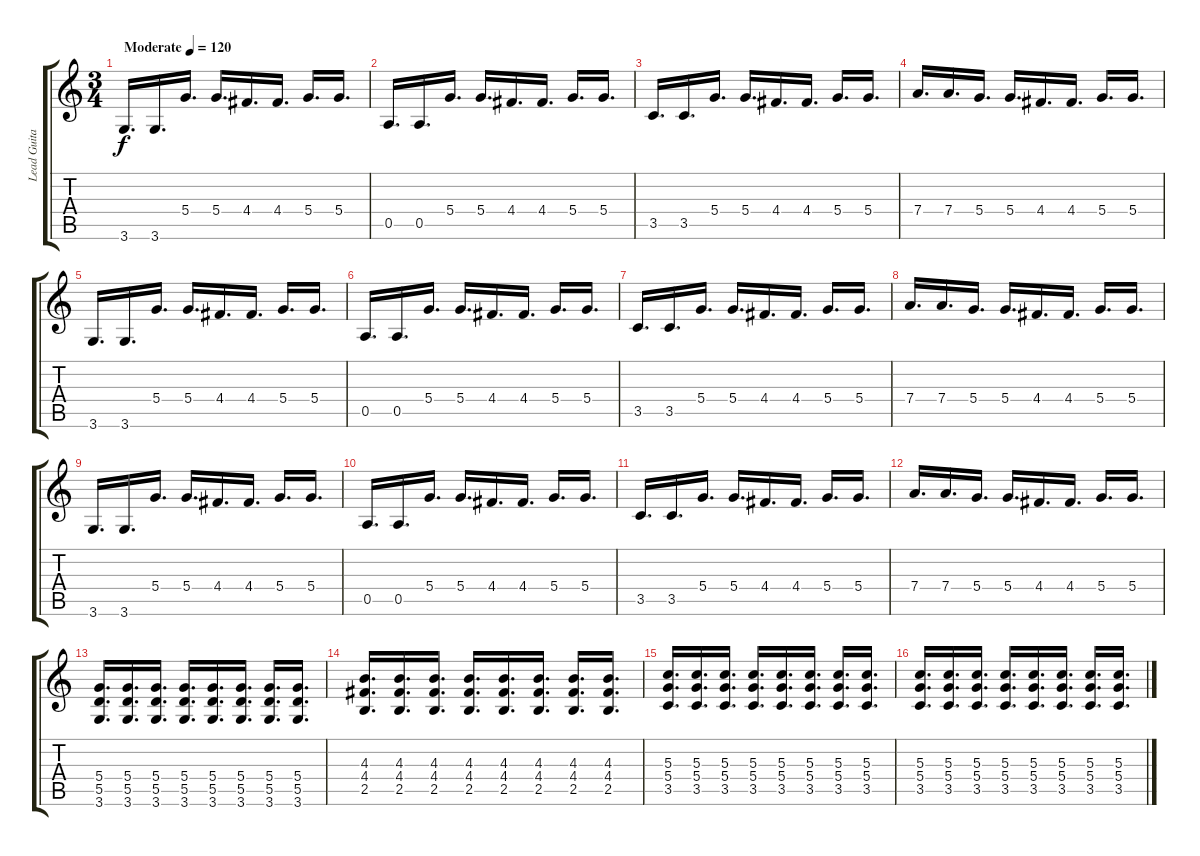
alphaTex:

\track ("Lead Guitar" "Lead Guita") {instrument distortionguitar}
\staff {score tabs}
\tuning (E4 B3 G3 D3 A2 E2) {hide}
\ts (3 4)
\tempo (120 "Moderate")
\clef g2
\ks c
3.6.16{d dy f instrument distortionguitar} 3.6.16{d} 5.4.16{d} 5.4.16{d} 4.4.16{d} 4.4.16{d} 5.4.16{d} 5.4.16{d} |
0.5.16{d} 0.5.16{d} 5.4.16{d} 5.4.16{d} 4.4.16{d} 4.4.16{d} 5.4.16{d} 5.4.16{d} |
3.5.16{d} 3.5.16{d} 5.4.16{d} 5.4.16{d} 4.4.16{d} 4.4.16{d} 5.4.16{d} 5.4.16{d} |
7.4.16{d} 7.4.16{d} 5.4.16{d} 5.4.16{d} 4.4.16{d} 4.4.16{d} 5.4.16{d} 5.4.16{d} |
3.6.16{d} 3.6.16{d} 5.4.16{d} 5.4.16{d} 4.4.16{d} 4.4.16{d} 5.4.16{d} 5.4.16{d} |
0.5.16{d} 0.5.16{d} 5.4.16{d} 5.4.16{d} 4.4.16{d} 4.4.16{d} 5.4.16{d} 5.4.16{d} |
3.5.16{d} 3.5.16{d} 5.4.16{d} 5.4.16{d} 4.4.16{d} 4.4.16{d} 5.4.16{d} 5.4.16{d} |
7.4.16{d} 7.4.16{d} 5.4.16{d} 5.4.16{d} 4.4.16{d} 4.4.16{d} 5.4.16{d} 5.4.16{d} |
3.6.16{d} 3.6.16{d} 5.4.16{d} 5.4.16{d} 4.4.16{d} 4.4.16{d} 5.4.16{d} 5.4.16{d} |
0.5.16{d} 0.5.16{d} 5.4.16{d} 5.4.16{d} 4.4.16{d} 4.4.16{d} 5.4.16{d} 5.4.16{d} |
3.5.16{d} 3.5.16{d} 5.4.16{d} 5.4.16{d} 4.4.16{d} 4.4.16{d} 5.4.16{d} 5.4.16{d} |
7.4.16{d} 7.4.16{d} 5.4.16{d} 5.4.16{d} 4.4.16{d} 4.4.16{d} 5.4.16{d} 5.4.16{d} |
(5.4 5.5 3.6).16{d} (5.4 5.5 3.6).16{d} (5.4 5.5 3.6).16{d} (5.4 5.5 3.6).16{d} (5.4 5.5 3.6).16{d} (5.4 5.5 3.6).16{d} (5.4 5.5 3.6).16{d} (5.4 5.5 3.6).16{d} |
(4.3 4.4 2.5).16{d} (4.3 4.4 2.5).16{d} (4.3 4.4 2.5).16{d} (4.3 4.4 2.5).16{d} (4.3 4.4 2.5).16{d} (4.3 4.4 2.5).16{d} (4.3 4.4 2.5).16{d} (4.3 4.4 2.5).16{d} |
(5.3 5.4 3.5).16{d} (5.3 5.4 3.5).16{d} (5.3 5.4 3.5).16{d} (5.3 5.4 3.5).16{d} (5.3 5.4 3.5).16{d} (5.3 5.4 3.5).16{d} (5.3 5.4 3.5).16{d} (5.3 5.4 3.5).16{d} |
(5.3 5.4 3.5).16{d} (5.3 5.4 3.5).16{d} (5.3 5.4 3.5).16{d} (5.3 5.4 3.5).16{d} (5.3 5.4 3.5).16{d} (5.3 5.4 3.5).16{d} (5.3 5.4 3.5).16{d} (5.3 5.4 3.5).16{d}
